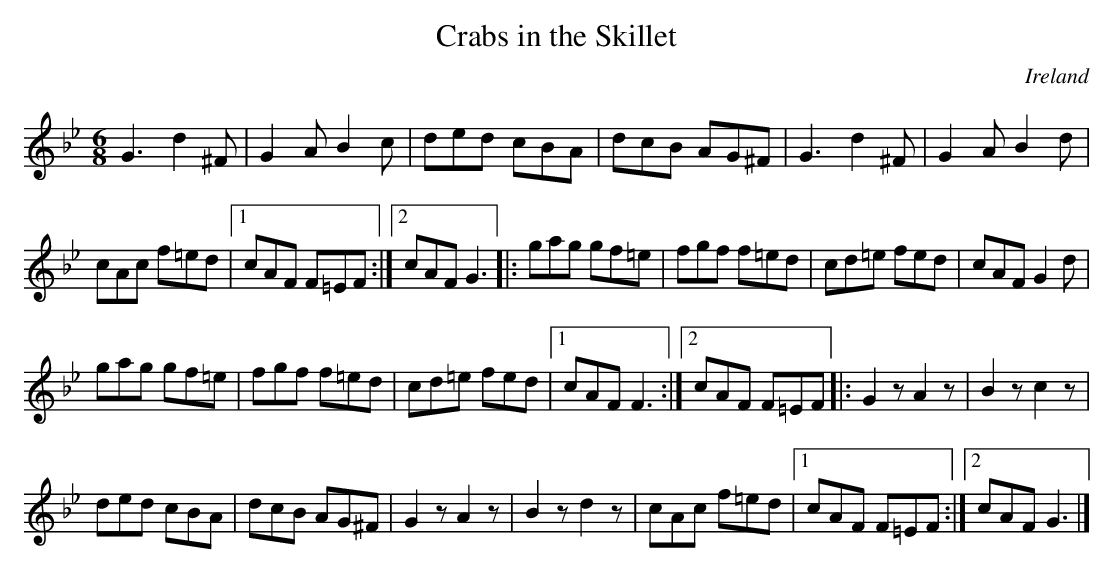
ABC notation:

X:1
T:Crabs in the Skillet
M:6/8
O:Ireland
K:G minor
G3 d2^F|G2A B2c|ded cBA|dcB AG^F|\
G3 d2^F|G2A B2d|
cAc f=ed|1 cAF F=EF :|2 cAF G3|:\
gag gf=e|fgf f=ed|cd=e fed|cAF G2d|
gag gf=e|fgf f=ed|cd=e fed\
|1 cAF F3:|2 cAF F=EF|:\
G2z A2z|B2z c2z|
ded cBA|dcB AG^F|\
G2z A2z|B2z d2z|cAc f=ed|1 cAF F=EF :|2 cAF G3|]
